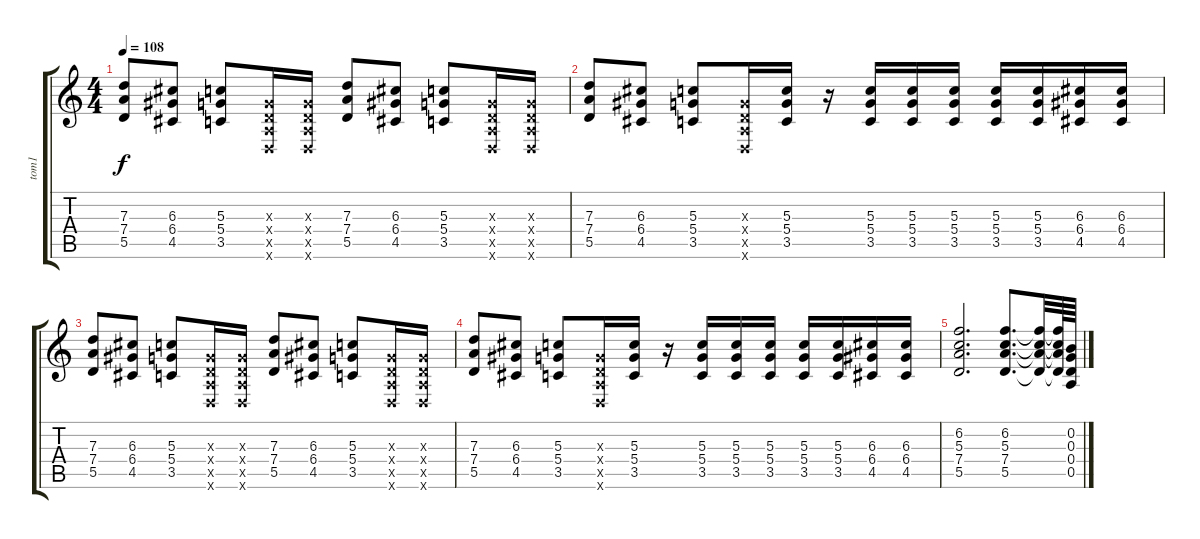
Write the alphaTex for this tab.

\track ("tom1" "tom1") {instrument distortionguitar}
\staff {score tabs}
\tuning (E4 B3 G3 D3 A2 D2) {hide}
\ts (4 4)
\tempo 108
\clef g2
\ks c
(7.3 7.4 5.5).8{dy f} (6.3 6.4 4.5).8 (5.3 5.4 3.5).8 (0.3{x} 0.4{x} 0.5{x} 0.6{x}).16 (0.3{x} 0.4{x} 0.5{x} 0.6{x}).16 (7.3 7.4 5.5).8 (6.3 6.4 4.5).8 (5.3 5.4 3.5).8 (0.3{x} 0.4{x} 0.5{x} 0.6{x}).16 (0.3{x} 0.4{x} 0.5{x} 0.6{x}).16 |
(7.3 7.4 5.5).8 (6.3 6.4 4.5).8 (5.3 5.4 3.5).8 (0.3{x} 0.4{x} 0.5{x} 0.6{x}).16 (5.3 5.4 3.5).16 r.16 (5.3 5.4 3.5).16 (5.3 5.4 3.5).16 (5.3 5.4 3.5).16 (5.3 5.4 3.5).16 (5.3 5.4 3.5).16 (6.3 6.4 4.5).16 (6.3 6.4 4.5).16 |
(7.3 7.4 5.5).8 (6.3 6.4 4.5).8 (5.3 5.4 3.5).8 (0.3{x} 0.4{x} 0.5{x} 0.6{x}).16 (0.3{x} 0.4{x} 0.5{x} 0.6{x}).16 (7.3 7.4 5.5).8 (6.3 6.4 4.5).8 (5.3 5.4 3.5).8 (0.3{x} 0.4{x} 0.5{x} 0.6{x}).16 (0.3{x} 0.4{x} 0.5{x} 0.6{x}).16 |
(7.3 7.4 5.5).8 (6.3 6.4 4.5).8 (5.3 5.4 3.5).8 (0.3{x} 0.4{x} 0.5{x} 0.6{x}).16 (5.3 5.4 3.5).16 r.16 (5.3 5.4 3.5).16 (5.3 5.4 3.5).16 (5.3 5.4 3.5).16 (5.3 5.4 3.5).16 (5.3 5.4 3.5).16 (6.3 6.4 4.5).16 (6.3 6.4 4.5).16 |
(6.2 5.3 7.4 5.5).2{d} (6.2 5.3 7.4 5.5).8{d} (6.2{t} 5.3{t} 7.4{t} 5.5{t}).32 (6.2{t} 5.3{t} 7.4{t} 5.5{t}).64 (0.2 0.3 0.4 0.5).64
